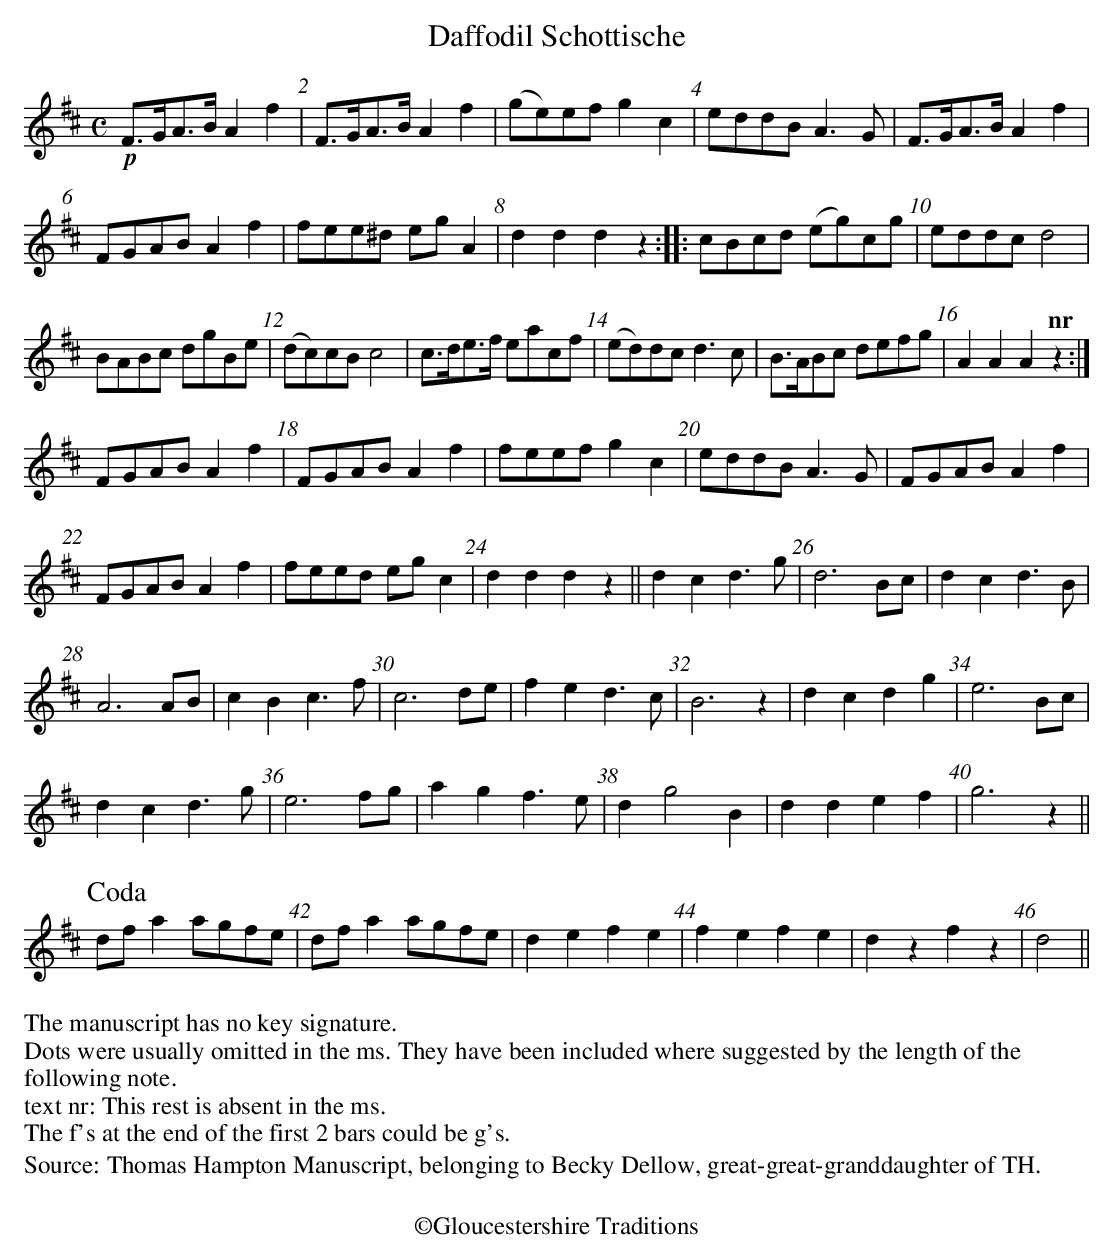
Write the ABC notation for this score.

X:1
T:Daffodil Schottische
M:C
L:1/8
K:D (none in ms.)
!p!F>GA>B A2f2 | F>GA>BA2f2 | (ge)efg2c2 | eddB A3G | F>GA>B A2f2 |
FGAB A2f2 | fee^d egA2 | d2d2d2z2 :: cBcd (eg)cg | eddc d4 |
BABc dgBe | (dc)cB c4 | c>de>f eacf | (ed)dc d3c | B>ABc defg | A2A2A2"^nr"z2:|
FGABA2f2 | FGABA2f2 | feef g2c2 | eddBA3G | FGAB A2f2 |
FGAB A2f2 | feed egc2 | d2d2d2z2 || d2c2d3g | d6 Bc | d2c2d3B |
A6AB | c2B2c3f | c6de | f2e2d3c | B6z2 | d2c2d2g2 | e6Bc |
 d2c2d3g | e6fg | a2g2f3e | d2g4B2 | d2d2e2f2 | g6z2 ||
[P:Coda]dfa2agfe | dfa2agfe | d2e2f2e2 | f2e2f2e2 | d2z2f2z2 | d4 ||
